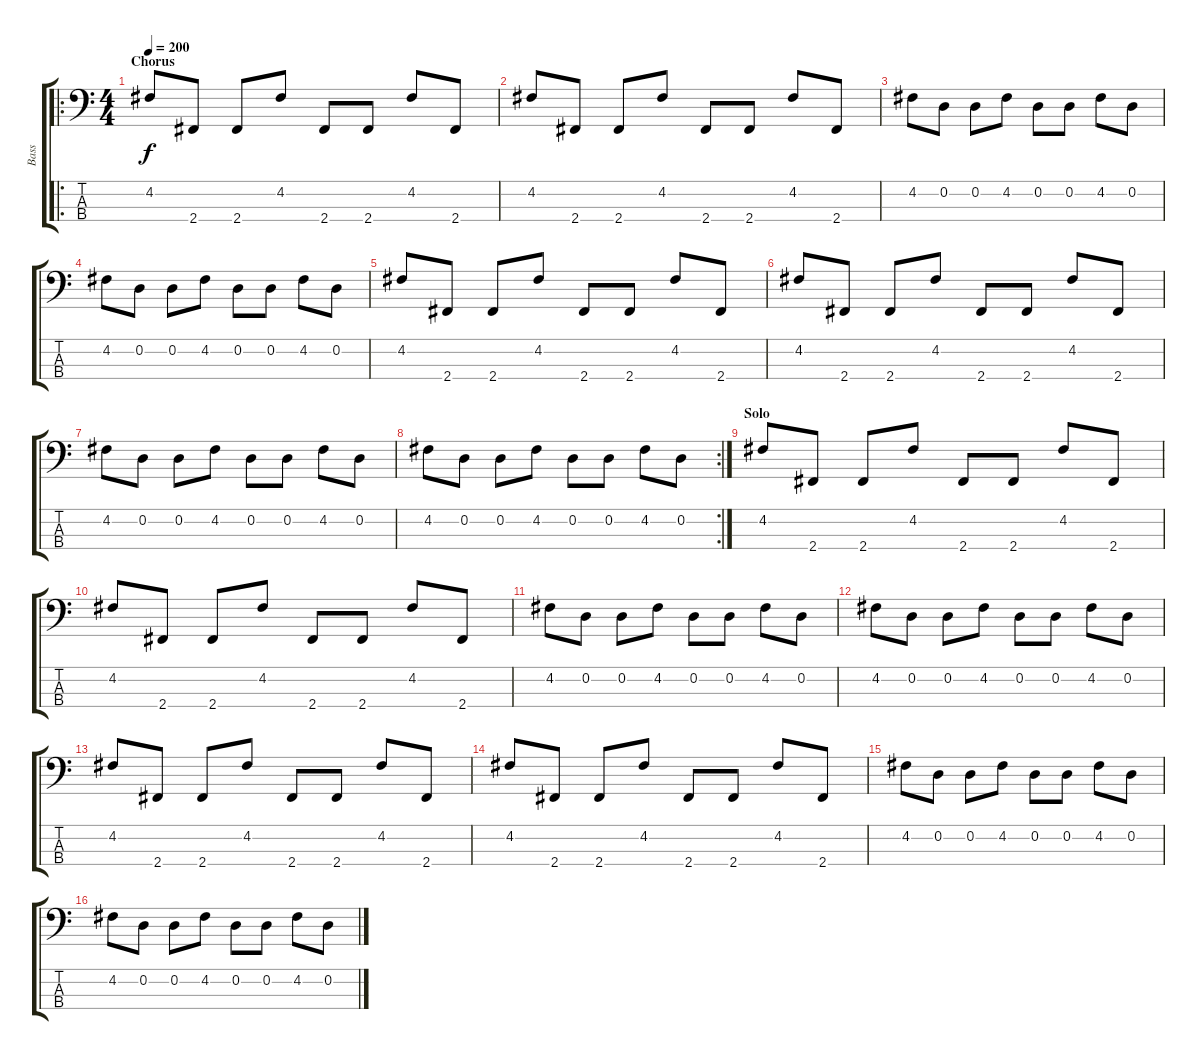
\track ("Bass" "Bass") {instrument electricbassfinger}
\staff {score tabs}
\tuning (G2 D2 A1 E1) {hide}
\ro
\ts (4 4)
\section ("" "Chorus")
\tempo 200
\clef f4
\ks c
4.2.8{dy f} 2.4.8 2.4.8 4.2.8 2.4.8 2.4.8 4.2.8 2.4.8 |
4.2.8 2.4.8 2.4.8 4.2.8 2.4.8 2.4.8 4.2.8 2.4.8 |
4.2.8 0.2.8 0.2.8 4.2.8 0.2.8 0.2.8 4.2.8 0.2.8 |
4.2.8 0.2.8 0.2.8 4.2.8 0.2.8 0.2.8 4.2.8 0.2.8 |
4.2.8 2.4.8 2.4.8 4.2.8 2.4.8 2.4.8 4.2.8 2.4.8 |
4.2.8 2.4.8 2.4.8 4.2.8 2.4.8 2.4.8 4.2.8 2.4.8 |
4.2.8 0.2.8 0.2.8 4.2.8 0.2.8 0.2.8 4.2.8 0.2.8 |
\rc 2
4.2.8 0.2.8 0.2.8 4.2.8 0.2.8 0.2.8 4.2.8 0.2.8 |
\section ("" "Solo")
4.2.8 2.4.8 2.4.8 4.2.8 2.4.8 2.4.8 4.2.8 2.4.8 |
4.2.8 2.4.8 2.4.8 4.2.8 2.4.8 2.4.8 4.2.8 2.4.8 |
4.2.8 0.2.8 0.2.8 4.2.8 0.2.8 0.2.8 4.2.8 0.2.8 |
4.2.8 0.2.8 0.2.8 4.2.8 0.2.8 0.2.8 4.2.8 0.2.8 |
4.2.8 2.4.8 2.4.8 4.2.8 2.4.8 2.4.8 4.2.8 2.4.8 |
4.2.8 2.4.8 2.4.8 4.2.8 2.4.8 2.4.8 4.2.8 2.4.8 |
4.2.8 0.2.8 0.2.8 4.2.8 0.2.8 0.2.8 4.2.8 0.2.8 |
4.2.8 0.2.8 0.2.8 4.2.8 0.2.8 0.2.8 4.2.8 0.2.8
